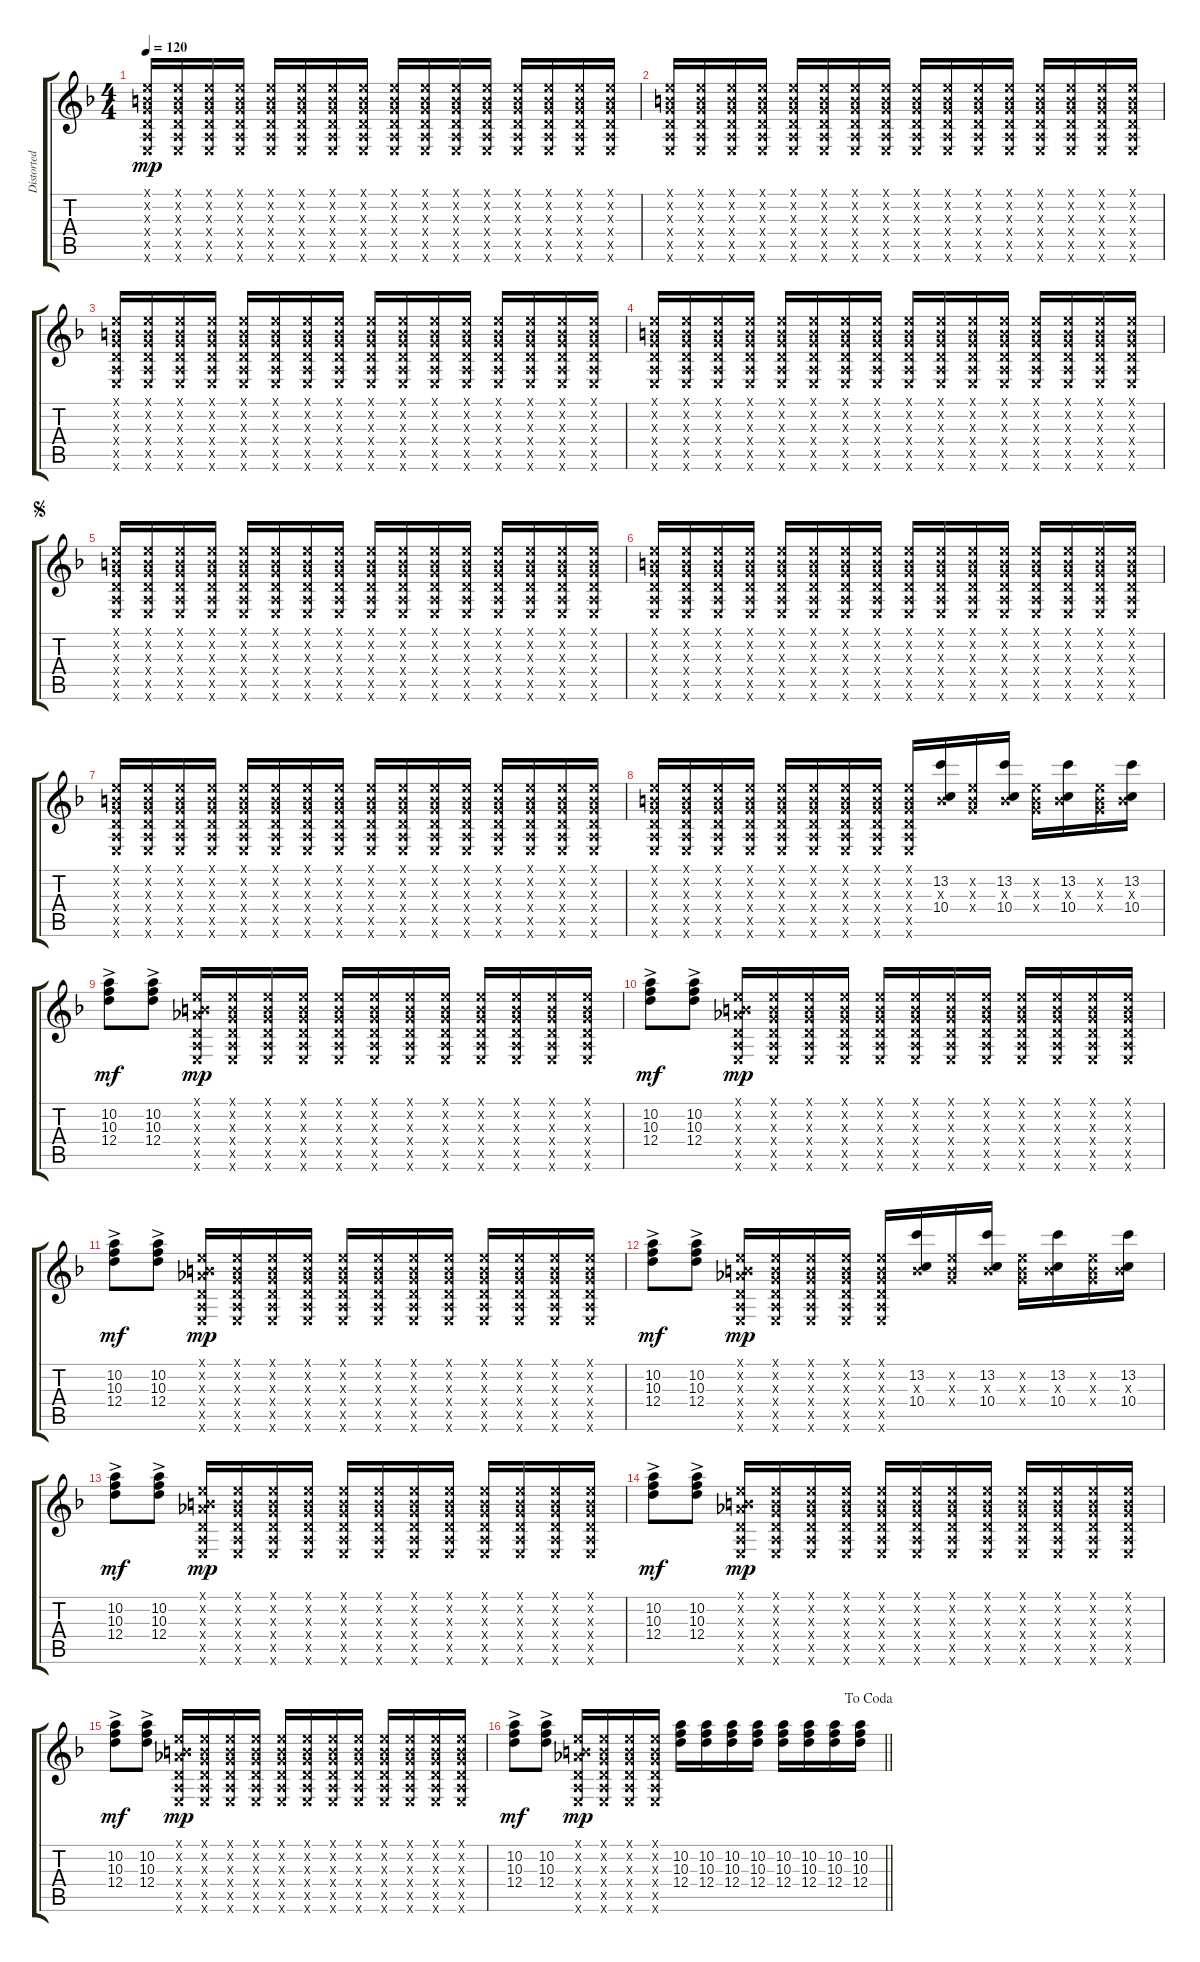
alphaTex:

\track ("Distorted" "Distorted") {instrument distortionguitar}
\staff {score tabs}
\tuning (E4 B3 G3 D3 A2 E2) {hide}
\ts (4 4)
\tempo 120
\clef g2
\ks f
(0.1{x} 0.2{x} 0.3{x} 0.4{x} 0.5{x} 0.6{x}).16{dy mp} (0.1{x} 0.2{x} 0.3{x} 0.4{x} 0.5{x} 0.6{x}).16 (0.1{x} 0.2{x} 0.3{x} 0.4{x} 0.5{x} 0.6{x}).16 (0.1{x} 0.2{x} 0.3{x} 0.4{x} 0.5{x} 0.6{x}).16 (0.1{x} 0.2{x} 0.3{x} 0.4{x} 0.5{x} 0.6{x}).16 (0.1{x} 0.2{x} 0.3{x} 0.4{x} 0.5{x} 0.6{x}).16 (0.1{x} 0.2{x} 0.3{x} 0.4{x} 0.5{x} 0.6{x}).16 (0.1{x} 0.2{x} 0.3{x} 0.4{x} 0.5{x} 0.6{x}).16 (0.1{x} 0.2{x} 0.3{x} 0.4{x} 0.5{x} 0.6{x}).16 (0.1{x} 0.2{x} 0.3{x} 0.4{x} 0.5{x} 0.6{x}).16 (0.1{x} 0.2{x} 0.3{x} 0.4{x} 0.5{x} 0.6{x}).16 (0.1{x} 0.2{x} 0.3{x} 0.4{x} 0.5{x} 0.6{x}).16 (0.1{x} 0.2{x} 0.3{x} 0.4{x} 0.5{x} 0.6{x}).16 (0.1{x} 0.2{x} 0.3{x} 0.4{x} 0.5{x} 0.6{x}).16 (0.1{x} 0.2{x} 0.3{x} 0.4{x} 0.5{x} 0.6{x}).16 (0.1{x} 0.2{x} 0.3{x} 0.4{x} 0.5{x} 0.6{x}).16 |
(0.1{x} 0.2{x} 0.3{x} 0.4{x} 0.5{x} 0.6{x}).16 (0.1{x} 0.2{x} 0.3{x} 0.4{x} 0.5{x} 0.6{x}).16 (0.1{x} 0.2{x} 0.3{x} 0.4{x} 0.5{x} 0.6{x}).16 (0.1{x} 0.2{x} 0.3{x} 0.4{x} 0.5{x} 0.6{x}).16 (0.1{x} 0.2{x} 0.3{x} 0.4{x} 0.5{x} 0.6{x}).16 (0.1{x} 0.2{x} 0.3{x} 0.4{x} 0.5{x} 0.6{x}).16 (0.1{x} 0.2{x} 0.3{x} 0.4{x} 0.5{x} 0.6{x}).16 (0.1{x} 0.2{x} 0.3{x} 0.4{x} 0.5{x} 0.6{x}).16 (0.1{x} 0.2{x} 0.3{x} 0.4{x} 0.5{x} 0.6{x}).16 (0.1{x} 0.2{x} 0.3{x} 0.4{x} 0.5{x} 0.6{x}).16 (0.1{x} 0.2{x} 0.3{x} 0.4{x} 0.5{x} 0.6{x}).16 (0.1{x} 0.2{x} 0.3{x} 0.4{x} 0.5{x} 0.6{x}).16 (0.1{x} 0.2{x} 0.3{x} 0.4{x} 0.5{x} 0.6{x}).16 (0.1{x} 0.2{x} 0.3{x} 0.4{x} 0.5{x} 0.6{x}).16 (0.1{x} 0.2{x} 0.3{x} 0.4{x} 0.5{x} 0.6{x}).16 (0.1{x} 0.2{x} 0.3{x} 0.4{x} 0.5{x} 0.6{x}).16 |
(0.1{x} 0.2{x} 0.3{x} 0.4{x} 0.5{x} 0.6{x}).16 (0.1{x} 0.2{x} 0.3{x} 0.4{x} 0.5{x} 0.6{x}).16 (0.1{x} 0.2{x} 0.3{x} 0.4{x} 0.5{x} 0.6{x}).16 (0.1{x} 0.2{x} 0.3{x} 0.4{x} 0.5{x} 0.6{x}).16 (0.1{x} 0.2{x} 0.3{x} 0.4{x} 0.5{x} 0.6{x}).16 (0.1{x} 0.2{x} 0.3{x} 0.4{x} 0.5{x} 0.6{x}).16 (0.1{x} 0.2{x} 0.3{x} 0.4{x} 0.5{x} 0.6{x}).16 (0.1{x} 0.2{x} 0.3{x} 0.4{x} 0.5{x} 0.6{x}).16 (0.1{x} 0.2{x} 0.3{x} 0.4{x} 0.5{x} 0.6{x}).16 (0.1{x} 0.2{x} 0.3{x} 0.4{x} 0.5{x} 0.6{x}).16 (0.1{x} 0.2{x} 0.3{x} 0.4{x} 0.5{x} 0.6{x}).16 (0.1{x} 0.2{x} 0.3{x} 0.4{x} 0.5{x} 0.6{x}).16 (0.1{x} 0.2{x} 0.3{x} 0.4{x} 0.5{x} 0.6{x}).16 (0.1{x} 0.2{x} 0.3{x} 0.4{x} 0.5{x} 0.6{x}).16 (0.1{x} 0.2{x} 0.3{x} 0.4{x} 0.5{x} 0.6{x}).16 (0.1{x} 0.2{x} 0.3{x} 0.4{x} 0.5{x} 0.6{x}).16 |
(0.1{x} 0.2{x} 0.3{x} 0.4{x} 0.5{x} 0.6{x}).16 (0.1{x} 0.2{x} 0.3{x} 0.4{x} 0.5{x} 0.6{x}).16 (0.1{x} 0.2{x} 0.3{x} 0.4{x} 0.5{x} 0.6{x}).16 (0.1{x} 0.2{x} 0.3{x} 0.4{x} 0.5{x} 0.6{x}).16 (0.1{x} 0.2{x} 0.3{x} 0.4{x} 0.5{x} 0.6{x}).16 (0.1{x} 0.2{x} 0.3{x} 0.4{x} 0.5{x} 0.6{x}).16 (0.1{x} 0.2{x} 0.3{x} 0.4{x} 0.5{x} 0.6{x}).16 (0.1{x} 0.2{x} 0.3{x} 0.4{x} 0.5{x} 0.6{x}).16 (0.1{x} 0.2{x} 0.3{x} 0.4{x} 0.5{x} 0.6{x}).16 (0.1{x} 0.2{x} 0.3{x} 0.4{x} 0.5{x} 0.6{x}).16 (0.1{x} 0.2{x} 0.3{x} 0.4{x} 0.5{x} 0.6{x}).16 (0.1{x} 0.2{x} 0.3{x} 0.4{x} 0.5{x} 0.6{x}).16 (0.1{x} 0.2{x} 0.3{x} 0.4{x} 0.5{x} 0.6{x}).16 (0.1{x} 0.2{x} 0.3{x} 0.4{x} 0.5{x} 0.6{x}).16 (0.1{x} 0.2{x} 0.3{x} 0.4{x} 0.5{x} 0.6{x}).16 (0.1{x} 0.2{x} 0.3{x} 0.4{x} 0.5{x} 0.6{x}).16 |
\jump segno
(0.1{x} 0.2{x} 0.3{x} 0.4{x} 0.5{x} 0.6{x}).16 (0.1{x} 0.2{x} 0.3{x} 0.4{x} 0.5{x} 0.6{x}).16 (0.1{x} 0.2{x} 0.3{x} 0.4{x} 0.5{x} 0.6{x}).16 (0.1{x} 0.2{x} 0.3{x} 0.4{x} 0.5{x} 0.6{x}).16 (0.1{x} 0.2{x} 0.3{x} 0.4{x} 0.5{x} 0.6{x}).16 (0.1{x} 0.2{x} 0.3{x} 0.4{x} 0.5{x} 0.6{x}).16 (0.1{x} 0.2{x} 0.3{x} 0.4{x} 0.5{x} 0.6{x}).16 (0.1{x} 0.2{x} 0.3{x} 0.4{x} 0.5{x} 0.6{x}).16 (0.1{x} 0.2{x} 0.3{x} 0.4{x} 0.5{x} 0.6{x}).16 (0.1{x} 0.2{x} 0.3{x} 0.4{x} 0.5{x} 0.6{x}).16 (0.1{x} 0.2{x} 0.3{x} 0.4{x} 0.5{x} 0.6{x}).16 (0.1{x} 0.2{x} 0.3{x} 0.4{x} 0.5{x} 0.6{x}).16 (0.1{x} 0.2{x} 0.3{x} 0.4{x} 0.5{x} 0.6{x}).16 (0.1{x} 0.2{x} 0.3{x} 0.4{x} 0.5{x} 0.6{x}).16 (0.1{x} 0.2{x} 0.3{x} 0.4{x} 0.5{x} 0.6{x}).16 (0.1{x} 0.2{x} 0.3{x} 0.4{x} 0.5{x} 0.6{x}).16 |
(0.1{x} 0.2{x} 0.3{x} 0.4{x} 0.5{x} 0.6{x}).16 (0.1{x} 0.2{x} 0.3{x} 0.4{x} 0.5{x} 0.6{x}).16 (0.1{x} 0.2{x} 0.3{x} 0.4{x} 0.5{x} 0.6{x}).16 (0.1{x} 0.2{x} 0.3{x} 0.4{x} 0.5{x} 0.6{x}).16 (0.1{x} 0.2{x} 0.3{x} 0.4{x} 0.5{x} 0.6{x}).16 (0.1{x} 0.2{x} 0.3{x} 0.4{x} 0.5{x} 0.6{x}).16 (0.1{x} 0.2{x} 0.3{x} 0.4{x} 0.5{x} 0.6{x}).16 (0.1{x} 0.2{x} 0.3{x} 0.4{x} 0.5{x} 0.6{x}).16 (0.1{x} 0.2{x} 0.3{x} 0.4{x} 0.5{x} 0.6{x}).16 (0.1{x} 0.2{x} 0.3{x} 0.4{x} 0.5{x} 0.6{x}).16 (0.1{x} 0.2{x} 0.3{x} 0.4{x} 0.5{x} 0.6{x}).16 (0.1{x} 0.2{x} 0.3{x} 0.4{x} 0.5{x} 0.6{x}).16 (0.1{x} 0.2{x} 0.3{x} 0.4{x} 0.5{x} 0.6{x}).16 (0.1{x} 0.2{x} 0.3{x} 0.4{x} 0.5{x} 0.6{x}).16 (0.1{x} 0.2{x} 0.3{x} 0.4{x} 0.5{x} 0.6{x}).16 (0.1{x} 0.2{x} 0.3{x} 0.4{x} 0.5{x} 0.6{x}).16 |
(0.1{x} 0.2{x} 0.3{x} 0.4{x} 0.5{x} 0.6{x}).16 (0.1{x} 0.2{x} 0.3{x} 0.4{x} 0.5{x} 0.6{x}).16 (0.1{x} 0.2{x} 0.3{x} 0.4{x} 0.5{x} 0.6{x}).16 (0.1{x} 0.2{x} 0.3{x} 0.4{x} 0.5{x} 0.6{x}).16 (0.1{x} 0.2{x} 0.3{x} 0.4{x} 0.5{x} 0.6{x}).16 (0.1{x} 0.2{x} 0.3{x} 0.4{x} 0.5{x} 0.6{x}).16 (0.1{x} 0.2{x} 0.3{x} 0.4{x} 0.5{x} 0.6{x}).16 (0.1{x} 0.2{x} 0.3{x} 0.4{x} 0.5{x} 0.6{x}).16 (0.1{x} 0.2{x} 0.3{x} 0.4{x} 0.5{x} 0.6{x}).16 (0.1{x} 0.2{x} 0.3{x} 0.4{x} 0.5{x} 0.6{x}).16 (0.1{x} 0.2{x} 0.3{x} 0.4{x} 0.5{x} 0.6{x}).16 (0.1{x} 0.2{x} 0.3{x} 0.4{x} 0.5{x} 0.6{x}).16 (0.1{x} 0.2{x} 0.3{x} 0.4{x} 0.5{x} 0.6{x}).16 (0.1{x} 0.2{x} 0.3{x} 0.4{x} 0.5{x} 0.6{x}).16 (0.1{x} 0.2{x} 0.3{x} 0.4{x} 0.5{x} 0.6{x}).16 (0.1{x} 0.2{x} 0.3{x} 0.4{x} 0.5{x} 0.6{x}).16 |
(0.1{x} 0.2{x} 0.3{x} 0.4{x} 0.5{x} 0.6{x}).16 (0.1{x} 0.2{x} 0.3{x} 0.4{x} 0.5{x} 0.6{x}).16 (0.1{x} 0.2{x} 0.3{x} 0.4{x} 0.5{x} 0.6{x}).16 (0.1{x} 0.2{x} 0.3{x} 0.4{x} 0.5{x} 0.6{x}).16 (0.1{x} 0.2{x} 0.3{x} 0.4{x} 0.5{x} 0.6{x}).16 (0.1{x} 0.2{x} 0.3{x} 0.4{x} 0.5{x} 0.6{x}).16 (0.1{x} 0.2{x} 0.3{x} 0.4{x} 0.5{x} 0.6{x}).16 (0.1{x} 0.2{x} 0.3{x} 0.4{x} 0.5{x} 0.6{x}).16 (0.1{x} 0.2{x} 0.3{x} 0.4{x} 0.5{x} 0.6{x}).16 (13.2 4.3{x} 10.4).16 (5.2{x} 4.3{x} 5.4{x}).16 (13.2 4.3{x} 10.4).16 (5.2{x} 4.3{x} 5.4{x}).16 (13.2 4.3{x} 10.4).16 (5.2{x} 4.3{x} 5.4{x}).16 (13.2 4.3{x} 10.4).16 |
(10.2{ac} 10.3{ac} 12.4{ac}).8{dy mf} (10.2{ac} 10.3{ac} 12.4{ac}).8 (0.1{x} 0.2{x} 1.3{x} 0.4{x} 0.5{x} 0.6{x}).16{dy mp} (0.1{x} 0.2{x} 0.3{x} 0.4{x} 0.5{x} 0.6{x}).16 (0.1{x} 0.2{x} 0.3{x} 0.4{x} 0.5{x} 0.6{x}).16 (0.1{x} 0.2{x} 0.3{x} 0.4{x} 0.5{x} 0.6{x}).16 (0.1{x} 0.2{x} 0.3{x} 0.4{x} 0.5{x} 0.6{x}).16 (0.1{x} 0.2{x} 0.3{x} 0.4{x} 0.5{x} 0.6{x}).16 (0.1{x} 0.2{x} 0.3{x} 0.4{x} 0.5{x} 0.6{x}).16 (0.1{x} 0.2{x} 0.3{x} 0.4{x} 0.5{x} 0.6{x}).16 (0.1{x} 0.2{x} 0.3{x} 0.4{x} 0.5{x} 0.6{x}).16 (0.1{x} 0.2{x} 0.3{x} 0.4{x} 0.5{x} 0.6{x}).16 (0.1{x} 0.2{x} 0.3{x} 0.4{x} 0.5{x} 0.6{x}).16 (0.1{x} 0.2{x} 0.3{x} 0.4{x} 0.5{x} 0.6{x}).16 |
(10.2{ac} 10.3{ac} 12.4{ac}).8{dy mf} (10.2{ac} 10.3{ac} 12.4{ac}).8 (0.1{x} 0.2{x} 1.3{x} 0.4{x} 0.5{x} 0.6{x}).16{dy mp} (0.1{x} 0.2{x} 0.3{x} 0.4{x} 0.5{x} 0.6{x}).16 (0.1{x} 0.2{x} 0.3{x} 0.4{x} 0.5{x} 0.6{x}).16 (0.1{x} 0.2{x} 0.3{x} 0.4{x} 0.5{x} 0.6{x}).16 (0.1{x} 0.2{x} 0.3{x} 0.4{x} 0.5{x} 0.6{x}).16 (0.1{x} 0.2{x} 0.3{x} 0.4{x} 0.5{x} 0.6{x}).16 (0.1{x} 0.2{x} 0.3{x} 0.4{x} 0.5{x} 0.6{x}).16 (0.1{x} 0.2{x} 0.3{x} 0.4{x} 0.5{x} 0.6{x}).16 (0.1{x} 0.2{x} 0.3{x} 0.4{x} 0.5{x} 0.6{x}).16 (0.1{x} 0.2{x} 0.3{x} 0.4{x} 0.5{x} 0.6{x}).16 (0.1{x} 0.2{x} 0.3{x} 0.4{x} 0.5{x} 0.6{x}).16 (0.1{x} 0.2{x} 0.3{x} 0.4{x} 0.5{x} 0.6{x}).16 |
(10.2{ac} 10.3{ac} 12.4{ac}).8{dy mf} (10.2{ac} 10.3{ac} 12.4{ac}).8 (0.1{x} 0.2{x} 1.3{x} 0.4{x} 0.5{x} 0.6{x}).16{dy mp} (0.1{x} 0.2{x} 0.3{x} 0.4{x} 0.5{x} 0.6{x}).16 (0.1{x} 0.2{x} 0.3{x} 0.4{x} 0.5{x} 0.6{x}).16 (0.1{x} 0.2{x} 0.3{x} 0.4{x} 0.5{x} 0.6{x}).16 (0.1{x} 0.2{x} 0.3{x} 0.4{x} 0.5{x} 0.6{x}).16 (0.1{x} 0.2{x} 0.3{x} 0.4{x} 0.5{x} 0.6{x}).16 (0.1{x} 0.2{x} 0.3{x} 0.4{x} 0.5{x} 0.6{x}).16 (0.1{x} 0.2{x} 0.3{x} 0.4{x} 0.5{x} 0.6{x}).16 (0.1{x} 0.2{x} 0.3{x} 0.4{x} 0.5{x} 0.6{x}).16 (0.1{x} 0.2{x} 0.3{x} 0.4{x} 0.5{x} 0.6{x}).16 (0.1{x} 0.2{x} 0.3{x} 0.4{x} 0.5{x} 0.6{x}).16 (0.1{x} 0.2{x} 0.3{x} 0.4{x} 0.5{x} 0.6{x}).16 |
(10.2{ac} 10.3{ac} 12.4{ac}).8{dy mf} (10.2{ac} 10.3{ac} 12.4{ac}).8 (0.1{x} 0.2{x} 1.3{x} 0.4{x} 0.5{x} 0.6{x}).16{dy mp} (0.1{x} 0.2{x} 0.3{x} 0.4{x} 0.5{x} 0.6{x}).16 (0.1{x} 0.2{x} 0.3{x} 0.4{x} 0.5{x} 0.6{x}).16 (0.1{x} 0.2{x} 0.3{x} 0.4{x} 0.5{x} 0.6{x}).16 (0.1{x} 0.2{x} 0.3{x} 0.4{x} 0.5{x} 0.6{x}).16 (13.2 4.3{x} 10.4).16 (5.2{x} 4.3{x} 5.4{x}).16 (13.2 4.3{x} 10.4).16 (5.2{x} 4.3{x} 5.4{x}).16 (13.2 4.3{x} 10.4).16 (5.2{x} 4.3{x} 5.4{x}).16 (13.2 4.3{x} 10.4).16 |
(10.2{ac} 10.3{ac} 12.4{ac}).8{dy mf} (10.2{ac} 10.3{ac} 12.4{ac}).8 (0.1{x} 0.2{x} 1.3{x} 0.4{x} 0.5{x} 0.6{x}).16{dy mp} (0.1{x} 0.2{x} 0.3{x} 0.4{x} 0.5{x} 0.6{x}).16 (0.1{x} 0.2{x} 0.3{x} 0.4{x} 0.5{x} 0.6{x}).16 (0.1{x} 0.2{x} 0.3{x} 0.4{x} 0.5{x} 0.6{x}).16 (0.1{x} 0.2{x} 0.3{x} 0.4{x} 0.5{x} 0.6{x}).16 (0.1{x} 0.2{x} 0.3{x} 0.4{x} 0.5{x} 0.6{x}).16 (0.1{x} 0.2{x} 0.3{x} 0.4{x} 0.5{x} 0.6{x}).16 (0.1{x} 0.2{x} 0.3{x} 0.4{x} 0.5{x} 0.6{x}).16 (0.1{x} 0.2{x} 0.3{x} 0.4{x} 0.5{x} 0.6{x}).16 (0.1{x} 0.2{x} 0.3{x} 0.4{x} 0.5{x} 0.6{x}).16 (0.1{x} 0.2{x} 0.3{x} 0.4{x} 0.5{x} 0.6{x}).16 (0.1{x} 0.2{x} 0.3{x} 0.4{x} 0.5{x} 0.6{x}).16 |
(10.2{ac} 10.3{ac} 12.4{ac}).8{dy mf} (10.2{ac} 10.3{ac} 12.4{ac}).8 (0.1{x} 0.2{x} 1.3{x} 0.4{x} 0.5{x} 0.6{x}).16{dy mp} (0.1{x} 0.2{x} 0.3{x} 0.4{x} 0.5{x} 0.6{x}).16 (0.1{x} 0.2{x} 0.3{x} 0.4{x} 0.5{x} 0.6{x}).16 (0.1{x} 0.2{x} 0.3{x} 0.4{x} 0.5{x} 0.6{x}).16 (0.1{x} 0.2{x} 0.3{x} 0.4{x} 0.5{x} 0.6{x}).16 (0.1{x} 0.2{x} 0.3{x} 0.4{x} 0.5{x} 0.6{x}).16 (0.1{x} 0.2{x} 0.3{x} 0.4{x} 0.5{x} 0.6{x}).16 (0.1{x} 0.2{x} 0.3{x} 0.4{x} 0.5{x} 0.6{x}).16 (0.1{x} 0.2{x} 0.3{x} 0.4{x} 0.5{x} 0.6{x}).16 (0.1{x} 0.2{x} 0.3{x} 0.4{x} 0.5{x} 0.6{x}).16 (0.1{x} 0.2{x} 0.3{x} 0.4{x} 0.5{x} 0.6{x}).16 (0.1{x} 0.2{x} 0.3{x} 0.4{x} 0.5{x} 0.6{x}).16 |
(10.2{ac} 10.3{ac} 12.4{ac}).8{dy mf} (10.2{ac} 10.3{ac} 12.4{ac}).8 (0.1{x} 0.2{x} 1.3{x} 0.4{x} 0.5{x} 0.6{x}).16{dy mp} (0.1{x} 0.2{x} 0.3{x} 0.4{x} 0.5{x} 0.6{x}).16 (0.1{x} 0.2{x} 0.3{x} 0.4{x} 0.5{x} 0.6{x}).16 (0.1{x} 0.2{x} 0.3{x} 0.4{x} 0.5{x} 0.6{x}).16 (0.1{x} 0.2{x} 0.3{x} 0.4{x} 0.5{x} 0.6{x}).16 (0.1{x} 0.2{x} 0.3{x} 0.4{x} 0.5{x} 0.6{x}).16 (0.1{x} 0.2{x} 0.3{x} 0.4{x} 0.5{x} 0.6{x}).16 (0.1{x} 0.2{x} 0.3{x} 0.4{x} 0.5{x} 0.6{x}).16 (0.1{x} 0.2{x} 0.3{x} 0.4{x} 0.5{x} 0.6{x}).16 (0.1{x} 0.2{x} 0.3{x} 0.4{x} 0.5{x} 0.6{x}).16 (0.1{x} 0.2{x} 0.3{x} 0.4{x} 0.5{x} 0.6{x}).16 (0.1{x} 0.2{x} 0.3{x} 0.4{x} 0.5{x} 0.6{x}).16 |
\jump dacoda
\barLineRight lightlight
(10.2{ac} 10.3{ac} 12.4{ac}).8{dy mf} (10.2{ac} 10.3{ac} 12.4{ac}).8 (0.1{x} 0.2{x} 1.3{x} 0.4{x} 0.5{x} 0.6{x}).16{dy mp} (0.1{x} 0.2{x} 0.3{x} 0.4{x} 0.5{x} 0.6{x}).16 (0.1{x} 0.2{x} 0.3{x} 0.4{x} 0.5{x} 0.6{x}).16 (0.1{x} 0.2{x} 0.3{x} 0.4{x} 0.5{x} 0.6{x}).16 (10.2 10.3 12.4).16 (10.2 10.3 12.4).16 (10.2 10.3 12.4).16 (10.2 10.3 12.4).16 (10.2 10.3 12.4).16 (10.2 10.3 12.4).16 (10.2 10.3 12.4).16 (10.2 10.3 12.4).16
